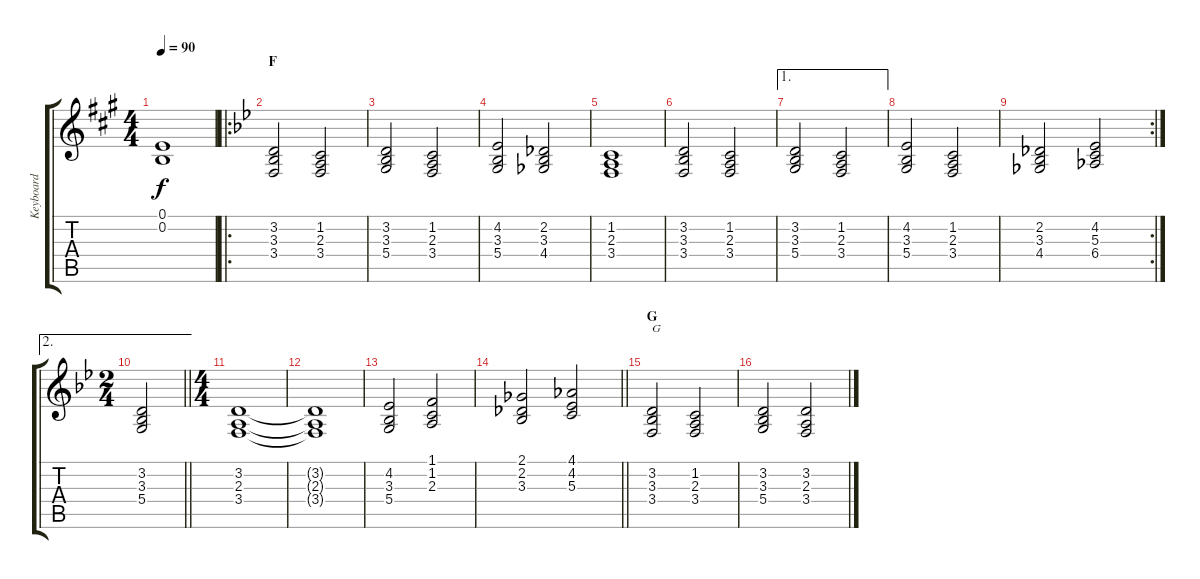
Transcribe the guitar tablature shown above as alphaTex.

\track ("Keyboard" "Keyboard") {instrument synthstrings2}
\staff {score tabs}
\tuning (E4 B3 G3 D3 A2 E2) {hide}
\ts (4 4)
\tempo 90
\clef g2
\ks a
(0.1{t} 0.2{t}).1{dy f} |
\ro
\section ("" "F")
\ks bb
(3.2 3.3 3.4).2 (1.2 2.3 3.4).2 |
(3.2 3.3 5.4).2 (1.2 2.3 3.4).2 |
(4.2 3.3 5.4).2 (2.2 3.3 4.4).2 |
(1.2 2.3 3.4).1 |
(3.2 3.3 3.4).2 (1.2 2.3 3.4).2 |
\ae 1
(3.2 3.3 5.4).2 (1.2 2.3 3.4).2 |
(4.2 3.3 5.4).2 (1.2 2.3 3.4).2 |
\rc 2
(2.2 3.3 4.4).2 (4.2 5.3 6.4).2 |
\ae 2
\ts (2 4)
\barLineRight lightlight
(3.2 3.3 5.4).2 |
\ts (4 4)
(3.2 2.3 3.4).1 |
(3.2{t} 2.3{t} 3.4{t}).1 |
(4.2 3.3 5.4).2 (1.1 1.2 2.3).2 |
\barLineRight lightlight
(2.1 2.2 3.3).2 (4.1 4.2 5.3).2 |
\section ("" "G")
(3.2 3.3 3.4).2{txt "G"} (1.2 2.3 3.4).2 |
(3.2 3.3 5.4).2 (3.2 2.3 3.4).2
